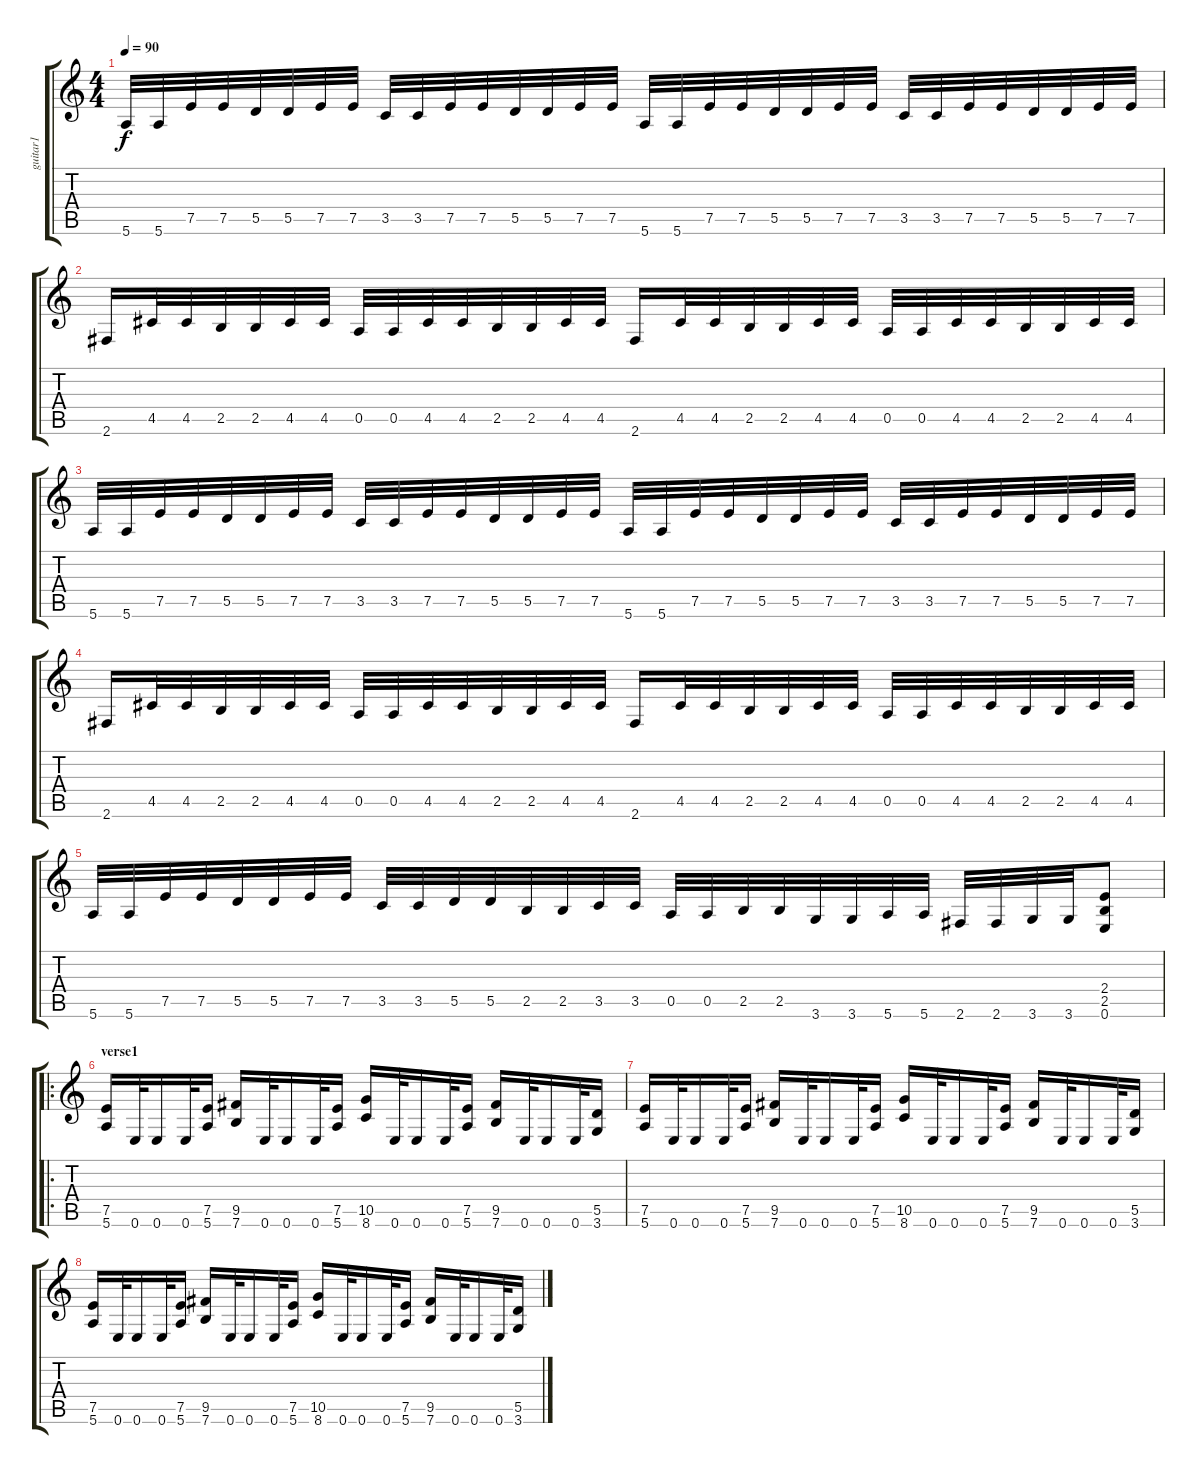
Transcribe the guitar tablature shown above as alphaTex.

\track ("guitar1" "guitar1") {instrument distortionguitar}
\staff {score tabs}
\tuning (E4 B3 G3 D3 A2 E2) {hide}
\ts (4 4)
\tempo 90
\clef g2
\ks c
5.6.32{dy f} 5.6.32 7.5.32 7.5.32 5.5.32 5.5.32 7.5.32 7.5.32 3.5.32 3.5.32 7.5.32 7.5.32 5.5.32 5.5.32 7.5.32 7.5.32 5.6.32 5.6.32 7.5.32 7.5.32 5.5.32 5.5.32 7.5.32 7.5.32 3.5.32 3.5.32 7.5.32 7.5.32 5.5.32 5.5.32 7.5.32 7.5.32 |
2.6.16 4.5.32 4.5.32 2.5.32 2.5.32 4.5.32 4.5.32 0.5.32 0.5.32 4.5.32 4.5.32 2.5.32 2.5.32 4.5.32 4.5.32 2.6.16 4.5.32 4.5.32 2.5.32 2.5.32 4.5.32 4.5.32 0.5.32 0.5.32 4.5.32 4.5.32 2.5.32 2.5.32 4.5.32 4.5.32 |
5.6.32 5.6.32 7.5.32 7.5.32 5.5.32 5.5.32 7.5.32 7.5.32 3.5.32 3.5.32 7.5.32 7.5.32 5.5.32 5.5.32 7.5.32 7.5.32 5.6.32 5.6.32 7.5.32 7.5.32 5.5.32 5.5.32 7.5.32 7.5.32 3.5.32 3.5.32 7.5.32 7.5.32 5.5.32 5.5.32 7.5.32 7.5.32 |
2.6.16 4.5.32 4.5.32 2.5.32 2.5.32 4.5.32 4.5.32 0.5.32 0.5.32 4.5.32 4.5.32 2.5.32 2.5.32 4.5.32 4.5.32 2.6.16 4.5.32 4.5.32 2.5.32 2.5.32 4.5.32 4.5.32 0.5.32 0.5.32 4.5.32 4.5.32 2.5.32 2.5.32 4.5.32 4.5.32 |
5.6.32 5.6.32 7.5.32 7.5.32 5.5.32 5.5.32 7.5.32 7.5.32 3.5.32 3.5.32 5.5.32 5.5.32 2.5.32 2.5.32 3.5.32 3.5.32 0.5.32 0.5.32 2.5.32 2.5.32 3.6.32 3.6.32 5.6.32 5.6.32 2.6.32 2.6.32 3.6.32 3.6.32 (2.4 2.5 0.6).8 |
\ro
\section ("" "verse1")
(7.5 5.6).16 0.6.32 0.6.16 0.6.32 (7.5 5.6).16 (9.5 7.6).16 0.6.32 0.6.16 0.6.32 (7.5 5.6).16 (10.5 8.6).16 0.6.32 0.6.16 0.6.32 (7.5 5.6).16 (9.5 7.6).16 0.6.32 0.6.16 0.6.32 (5.5 3.6).16 |
(7.5 5.6).16 0.6.32 0.6.16 0.6.32 (7.5 5.6).16 (9.5 7.6).16 0.6.32 0.6.16 0.6.32 (7.5 5.6).16 (10.5 8.6).16 0.6.32 0.6.16 0.6.32 (7.5 5.6).16 (9.5 7.6).16 0.6.32 0.6.16 0.6.32 (5.5 3.6).16 |
(7.5 5.6).16 0.6.32 0.6.16 0.6.32 (7.5 5.6).16 (9.5 7.6).16 0.6.32 0.6.16 0.6.32 (7.5 5.6).16 (10.5 8.6).16 0.6.32 0.6.16 0.6.32 (7.5 5.6).16 (9.5 7.6).16 0.6.32 0.6.16 0.6.32 (5.5 3.6).16
